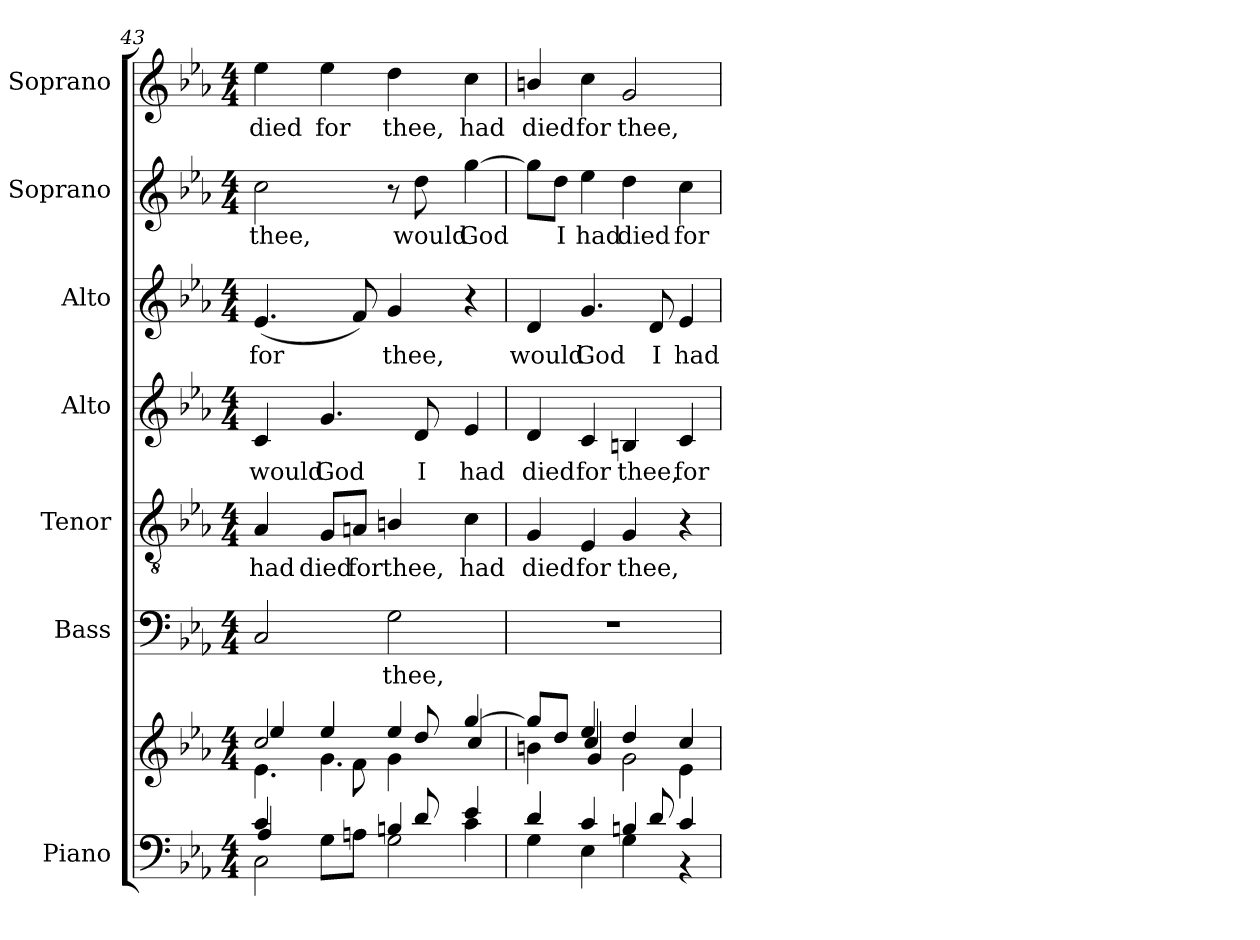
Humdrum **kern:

**kern	**kern	**kern	**text	**kern	**text	**kern	**text	**kern	**text	**kern	**text	**kern	**text
*part7	*part7	*part6	*part6	*part5	*part5	*part4	*part4	*part3	*part3	*part2	*part2	*part1	*part1
*staff8	*staff7	*staff6	*staff6	*staff5	*staff5	*staff4	*staff4	*staff3	*staff3	*staff2	*staff2	*staff1	*staff1
*I"Piano	*	*I"Bass	*	*I"Tenor	*	*I"Alto	*	*I"Alto	*	*I"Soprano	*	*I"Soprano	*
*	*	*I'B.	*	*I'T.	*	*	*	*I'A.	*	*	*	*I'S.	*
*clefF4	*clefG2	*clefF4	*	*clefGv2	*	*clefG2	*	*clefG2	*	*clefG2	*	*clefG2	*
*	*	*	*	*ITrd7c12	*	*	*	*	*	*	*	*	*
*k[b-e-a-]	*k[b-e-a-]	*k[b-e-a-]	*	*k[b-e-a-]	*	*k[b-e-a-]	*	*k[b-e-a-]	*	*k[b-e-a-]	*	*k[b-e-a-]	*
*E-:	*E-:	*E-:	*	*E-:	*	*E-:	*	*E-:	*	*E-:	*	*E-:	*
*M4/4	*M4/4	*M4/4	*	*M4/4	*	*M4/4	*	*M4/4	*	*M4/4	*	*M4/4	*
=43	=43	=43	=43	=43	=43	=43	=43	=43	=43	=43	=43	=43	=43
*^	*^	*	*	*	*	*	*	*	*	*	*	*	*
*	*^	*	*^	*	*	*	*	*	*	*	*	*	*	*	*
*	*	*	*	*	*^	*	*	*	*	*	*	*	*	*	*	*	*
!	!	!	!	!	!	!	!	!	!	!LO:LY:b:color=#000000	!	!	!	!	!	!	!	!
!	!	!	!	!	!	!	!	!	!	!	!	!LO:LY:b:color=#000000	!	!	!	!	!	!
!	!	!	!	!	!	!	!	!	!	!	!	!	!	!LO:LY:b:color=#000000	!	!	!	!
!	!	!	!	!	!	!	!	!	!	!	!	!	!	!	!	!LO:LY:b:color=#000000	!	!
!	!	!	!	!	!	!	!	!	!	!	!	!	!	!	!	!	!	!LO:LY:b:color=#000000
4ci/	4A-i/	2Ci\	2cci/	4ee-i/	4.e-i\	4ryy	2Ci/	.	4AA-i/	had	4ci/	would	(4.e-i/	for	2cci\	thee,	4ee-i\	died
!	!	!	!	!	!	!	!	!	!	!LO:LY:b:color=#000000	!	!	!	!	!	!	!	!
!	!	!	!	!	!	!	!	!	!	!	!	!LO:LY:b:color=#000000	!	!	!	!	!	!
!	!	!	!	!	!	!	!	!	!	!	!	!	!	!	!	!	!	!LO:LY:b:color=#000000
4.ryy	8Gi\L	.	.	4ee-i/	.	4.gi\	.	.	8GGi/L	died	4.gi/	God	.	.	.	.	4ee-i\	for
!	!	!	!	!	!	!	!	!	!	!LO:LY:b:color=#000000	!	!	!	!	!	!	!	!
.	8Ani\J	.	.	.	8fi\	.	.	.	8AAni/J	for	.	.	8fi/)	.	.	.	.	.
!	!	!	!	!	!	!	!	!LO:LY:b:color=#000000	!	!	!	!	!	!	!	!	!	!
!	!	!	!	!	!	!	!	!	!	!LO:LY:b:color=#000000	!	!	!	!	!	!	!	!
!	!	!	!	!	!	!	!	!	!	!	!	!	!	!LO:LY:b:color=#000000	!	!	!	!
!	!	!	!	!	!	!	!	!	!	!	!	!	!	!	!	!	!	!LO:LY:b:color=#000000
.	4Bni/	2Gi\	8ryy	4ee-i/	4gi\	.	2Gi\	thee,	4BBni/	thee,	.	.	4gi/	thee,	8r	.	4ddi\	thee,
!	!	!	!	!	!	!	!	!	!	!	!	!LO:LY:b:color=#000000	!	!	!	!	!	!
!	!	!	!	!	!	!	!	!	!	!	!	!	!	!	!	!LO:LY:b:color=#000000	!	!
8di/	.	.	8ddi/	.	.	4.ryy	.	.	.	.	8di/	I	.	.	8ddi\	would	.	.
!	!	!	!	!	!	!	!	!	!	!LO:LY:b:color=#000000	!	!	!	!	!	!	!	!
!	!	!	!	!	!	!	!	!	!	!	!	!LO:LY:b:color=#000000	!	!	!	!	!	!
!	!	!	!	!	!	!	!	!	!	!	!	!	!	!	!	!LO:LY:b:color=#000000	!	!
!	!	!	!	!	!	!	!	!	!	!	!	!	!	!	!	!	!	!LO:LY:b:color=#000000
4e-i/	4ci\	.	[4ggi/	4cci/	4ryy	.	.	.	4Ci\	had	4e-i/	had	4r	.	[4ggi\	God	4cci\	had
*	*	*	*	*	*v	*v	*	*	*	*	*	*	*	*	*	*	*	*
=44	=44	=44	=44	=44	=44	=44	=44	=44	=44	=44	=44	=44	=44	=44	=44	=44	=44
!	!	!	!	!	!	!	!	!	!LO:LY:b:color=#000000	!	!	!	!	!	!	!	!
!	!	!	!	!	!	!	!	!	!	!	!LO:LY:b:color=#000000	!	!	!	!	!	!
!	!	!	!	!	!	!	!	!	!	!	!	!	!LO:LY:b:color=#000000	!	!	!	!
!	!	!	!	!	!	!	!	!	!	!	!	!	!	!	!	!	!LO:LY:b:color=#000000
4di/	4di/	4Gi\	8ggi/L]	4bni\	4ryy	1r	.	4GGi/	died	4di/	died	4di/	would	8ggi\L]	.	4bni/	died
!	!	!	!	!	!	!	!	!	!	!	!	!	!	!	!LO:LY:b:color=#000000	!	!
.	.	.	8ddi/J	.	.	.	.	.	.	.	.	.	.	8ddi\J	I	.	.
!	!	!	!	!	!	!	!	!	!LO:LY:b:color=#000000	!	!	!	!	!	!	!	!
!	!	!	!	!	!	!	!	!	!	!	!LO:LY:b:color=#000000	!	!	!	!	!	!
!	!	!	!	!	!	!	!	!	!	!	!	!	!LO:LY:b:color=#000000	!	!	!	!
!	!	!	!	!	!	!	!	!	!	!	!	!	!	!	!LO:LY:b:color=#000000	!	!
!	!	!	!	!	!	!	!	!	!	!	!	!	!	!	!	!	!LO:LY:b:color=#000000
4.ryy	4ci/	4E-i\	4ee-i/	4cci/	4gi/	.	.	4EE-i/	for	4ci/	for	4.gi/	God	4ee-i\	had	4cci\	for
!	!	!	!	!	!	!	!	!	!LO:LY:b:color=#000000	!	!	!	!	!	!	!	!
!	!	!	!	!	!	!	!	!	!	!	!LO:LY:b:color=#000000	!	!	!	!	!	!
!	!	!	!	!	!	!	!	!	!	!	!	!	!	!	!LO:LY:b:color=#000000	!	!
!	!	!	!	!	!	!	!	!	!	!	!	!	!	!	!	!	!LO:LY:b:color=#000000
.	4Bni/	4Gi\	4ddi/	2gi\	8ryy	.	.	4GGi/	thee,	4Bni/	thee,	.	.	4ddi\	died	2gi/	thee,
!	!	!	!	!	!	!	!	!	!	!	!	!	!LO:LY:b:color=#000000	!	!	!	!
8di/	.	.	.	.	8ryy	.	.	.	.	.	.	8di/	I	.	.	.	.
!	!	!	!	!	!	!	!	!	!	!	!LO:LY:b:color=#000000	!	!	!	!	!	!
!	!	!	!	!	!	!	!	!	!	!	!	!	!LO:LY:b:color=#000000	!	!	!	!
!	!	!	!	!	!	!	!	!	!	!	!	!	!	!	!LO:LY:b:color=#000000	!	!
4ryy	4ci/	4r	4cci/	.	4e-i\	.	.	4r	.	4ci/	for	4e-i/	had	4cci\	for	.	.
*v	*v	*v	*	*	*	*	*	*	*	*	*	*	*	*	*	*	*
*	*v	*v	*v	*	*	*	*	*	*	*	*	*	*	*	*
=	=	=	=	=	=	=	=	=	=	=	=	=	=
*-	*-	*-	*-	*-	*-	*-	*-	*-	*-	*-	*-	*-	*-
